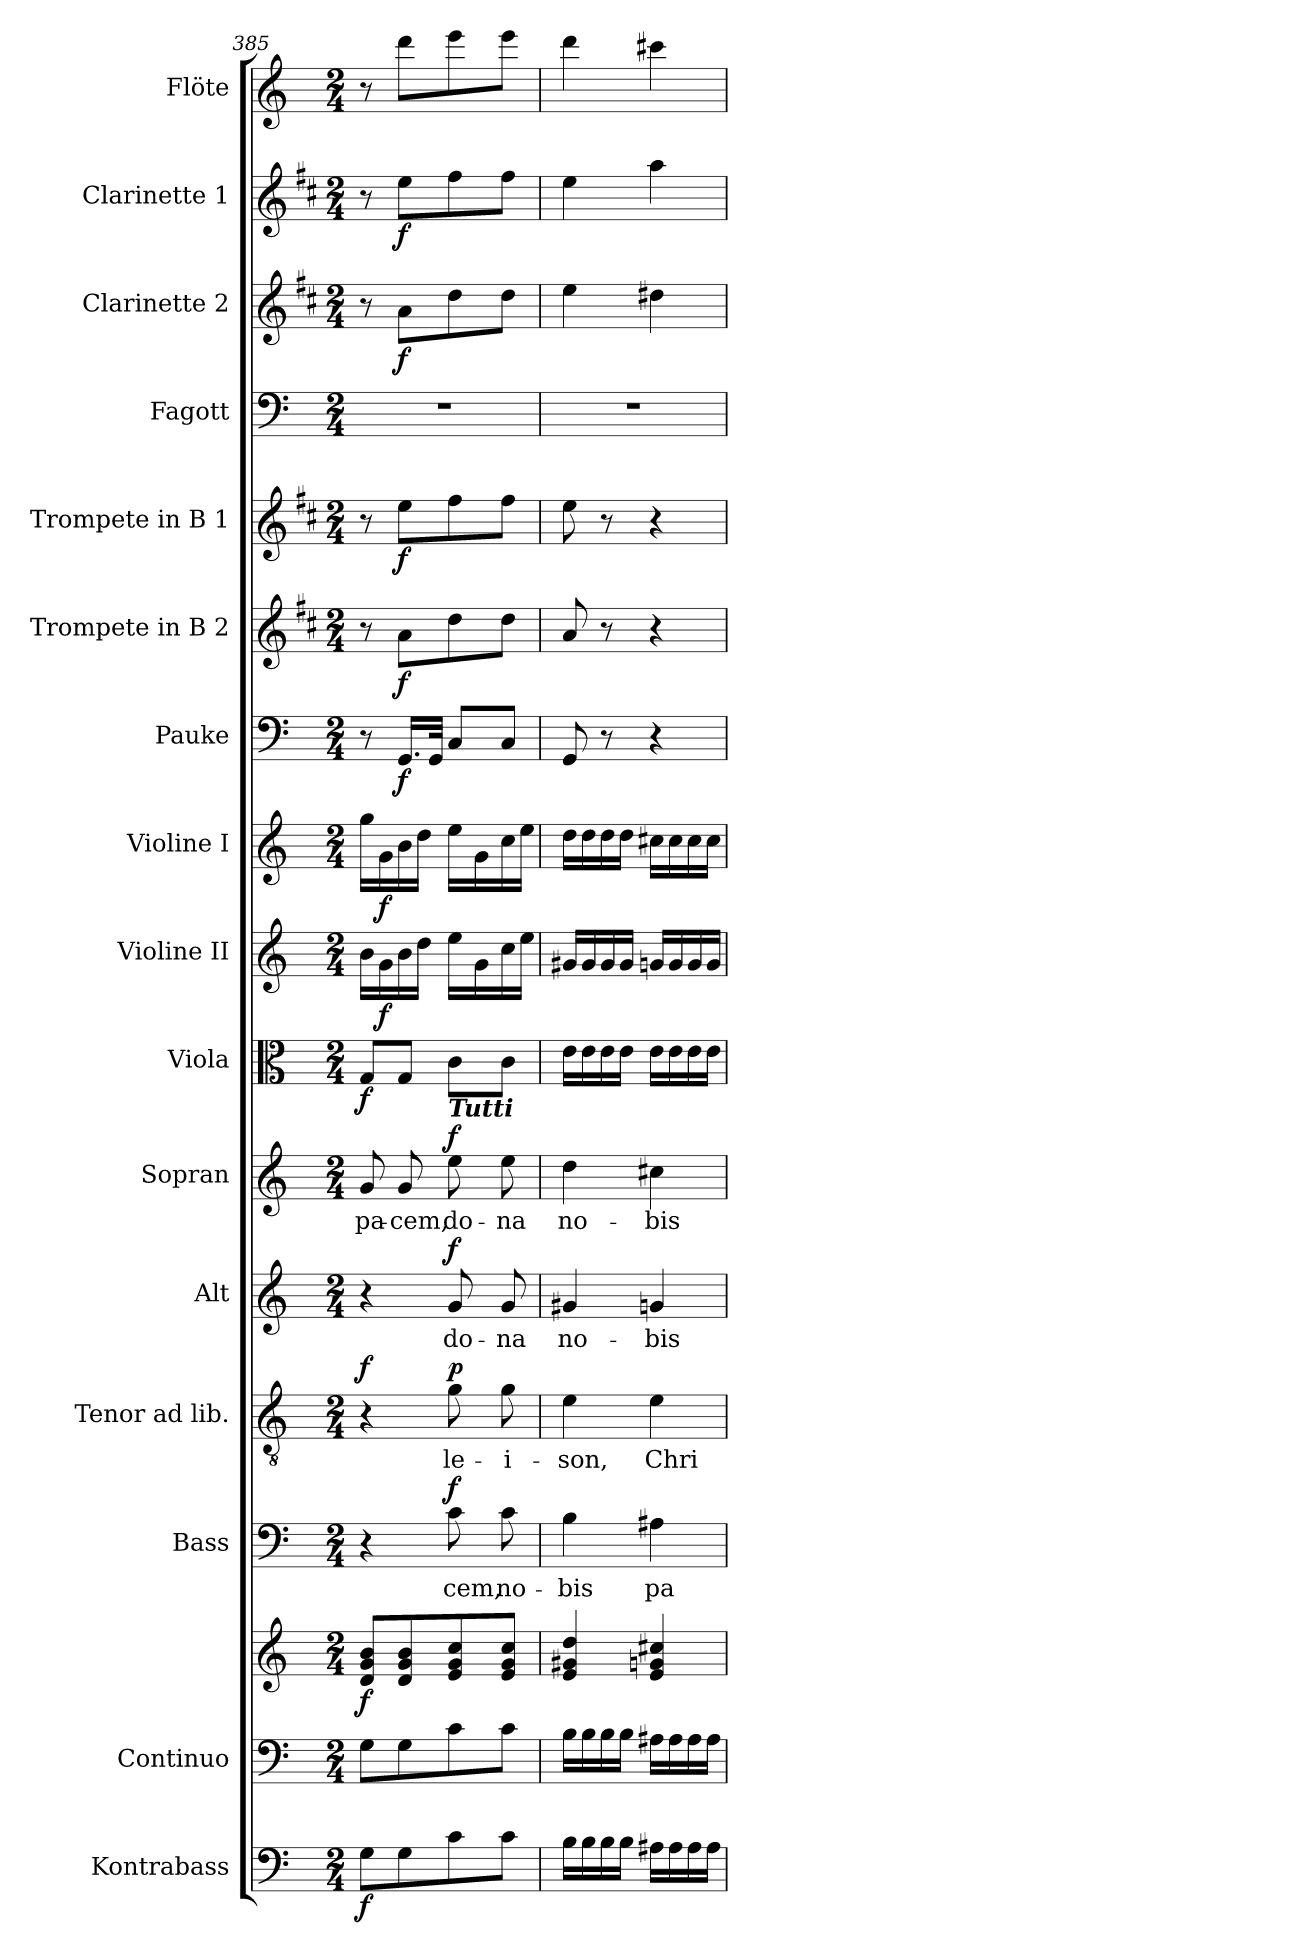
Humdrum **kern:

**kern	**dynam	**kern	**kern	**dynam	**kern	**text	**dynam	**kern	**text	**dynam	**kern	**text	**dynam	**kern	**text	**dynam	**kern	**dynam	**kern	**dynam	**kern	**dynam	**kern	**dynam	**kern	**dynam	**kern	**dynam	**kern	**kern	**dynam	**kern	**dynam	**kern
*part16	*part16	*part15	*part15	*part15	*part14	*part14	*part14	*part13	*part13	*part13	*part12	*part12	*part12	*part11	*part11	*part11	*part10	*part10	*part9	*part9	*part8	*part8	*part7	*part7	*part6	*part6	*part5	*part5	*part4	*part3	*part3	*part2	*part2	*part1
*staff17	*staff17	*staff16	*staff15	*staff15/16	*staff14	*staff14	*staff14	*staff13	*staff13	*staff13	*staff12	*staff12	*staff12	*staff11	*staff11	*staff11	*staff10	*staff10	*staff9	*staff9	*staff8	*staff8	*staff7	*staff7	*staff6	*staff6	*staff5	*staff5	*staff4	*staff3	*staff3	*staff2	*staff2	*staff1
*I"Kontrabass	*	*I"Continuo	*	*	*I"Bass	*	*	*I"Tenor ad lib.	*	*	*I"Alt	*	*	*I"Sopran	*	*	*I"Viola	*	*I"Violine II	*	*I"Violine I	*	*I"Pauke	*	*I"Trompete in B 2	*	*I"Trompete in B 1	*	*I"Fagott	*I"Clarinette 2	*	*I"Clarinette 1	*	*I"Flöte
*I'Kb.	*	*I'cont.	*	*	*I'B	*	*	*I'T	*	*	*I'A	*	*	*I'S	*	*	*I'Vla.	*	*I'Vl. II	*	*I'Vl. I	*	*I'Pk.	*	*	*	*	*	*I'Fg.	*I'Cl. 2	*	*I'Cl. 1	*	*I'Fl.
*clefF4	*	*clefF4	*clefG2	*	*clefF4	*	*	*clefGv2	*	*	*clefG2	*	*	*clefG2	*	*	*clefC3	*	*clefG2	*	*clefG2	*	*clefF4	*	*clefG2	*	*clefG2	*	*clefF4	*clefG2	*	*clefG2	*	*clefG2
*ITrd7c12	*	*	*	*	*	*	*	*	*	*	*	*	*	*	*	*	*	*	*	*	*	*	*	*	*ITrd1c2	*	*ITrd1c2	*	*	*ITrd1c2	*	*ITrd1c2	*	*
*k[]	*	*k[]	*k[]	*	*k[]	*	*	*k[]	*	*	*k[]	*	*	*k[]	*	*	*k[]	*	*k[]	*	*k[]	*	*k[]	*	*k[]	*	*k[]	*	*k[]	*k[]	*	*k[]	*	*k[]
*C:	*	*C:	*C:	*	*C:	*	*	*C:	*	*	*C:	*	*	*C:	*	*	*C:	*	*C:	*	*C:	*	*C:	*	*C:	*	*C:	*	*C:	*C:	*	*C:	*	*C:
*M2/4	*	*M2/4	*M2/4	*	*M2/4	*	*	*M2/4	*	*	*M2/4	*	*	*M2/4	*	*	*M2/4	*	*M2/4	*	*M2/4	*	*M2/4	*	*M2/4	*	*M2/4	*	*M2/4	*M2/4	*	*M2/4	*	*M2/4
=385	=385	=385	=385	=385	=385	=385	=385	=385	=385	=385	=385	=385	=385	=385	=385	=385	=385	=385	=385	=385	=385	=385	=385	=385	=385	=385	=385	=385	=385	=385	=385	=385	=385	=385
!	!LO:DY:b	!	!	!LO:DY:b	!	!	!	!	!	!LO:DY:b	!	!	!	!	!LO:LY:b	!	!	!LO:DY:b	!	!	!	!	!	!	!	!	!	!	!	!	!	!	!	!
8GG\L	f	8G\L	8d/ 8g/ 8b/L	f	4r	.	.	4r	.	f	4r	.	.	8g/	pa-	.	8G/L	f	16b\LL	.	16gg\LL	.	8r	.	8r	.	8r	.	2r	8r	.	8r	.	8r
!	!	!	!	!	!	!	!	!	!	!	!	!	!	!	!	!	!	!	!	!LO:DY:b	!	!LO:DY:b	!	!	!	!	!	!	!	!	!	!	!	!
.	.	.	.	.	.	.	.	.	.	.	.	.	.	.	.	.	.	.	16g\	f	16g\	f	.	.	.	.	.	.	.	.	.	.	.	.
!	!	!	!	!	!	!	!	!	!	!	!	!	!	!	!LO:LY:b	!	!	!	!	!	!	!	!	!LO:DY:b	!	!LO:DY:b	!	!LO:DY:b	!	!	!LO:DY:b	!	!LO:DY:b	!
8GG\	.	8G\	8d/ 8g/ 8b/	.	.	.	.	.	.	.	.	.	.	8g/	-cem,	.	8G/J	.	16b\	.	16b\	.	16.GG/LL	f	8g\L	f	8dd\L	f	.	8g\L	f	8dd\L	f	8ddd\L
.	.	.	.	.	.	.	.	.	.	.	.	.	.	.	.	.	.	.	16dd\JJ	.	16dd\JJ	.	.	.	.	.	.	.	.	.	.	.	.	.
.	.	.	.	.	.	.	.	.	.	.	.	.	.	.	.	.	.	.	.	.	.	.	32GG/JJk	.	.	.	.	.	.	.	.	.	.	.
!	!	!	!	!	!	!	!	!	!	!	!	!	!	!LO:TX:a:Bi:t=Tutti	!	!	!	!	!	!	!	!	!	!	!	!	!	!	!	!	!	!	!	!
!	!	!	!	!	!	!LO:LY:b	!LO:DY:a	!	!LO:LY:b	!LO:DY:a	!	!LO:LY:b	!LO:DY:a	!	!LO:LY:b	!LO:DY:a	!	!	!	!	!	!	!	!	!	!	!	!	!	!	!	!	!	!
8C\	.	8c\	8e/ 8g/ 8cc/	.	8c\	-cem,	f	8g\	-le-	p	8g/	do-	f	8ee\	do-	f	8c\L	.	16ee\LL	.	16ee\LL	.	8C/L	.	8cc\	.	8ee\	.	.	8cc\	.	8ee\	.	8eee\
.	.	.	.	.	.	.	.	.	.	.	.	.	.	.	.	.	.	.	16g\	.	16g\	.	.	.	.	.	.	.	.	.	.	.	.	.
!	!	!	!	!	!	!LO:LY:b	!	!	!LO:LY:b	!	!	!LO:LY:b	!	!	!LO:LY:b	!	!	!	!	!	!	!	!	!	!	!	!	!	!	!	!	!	!	!
8C\J	.	8c\J	8e/ 8g/ 8cc/J	.	8c\	no-	.	8g\	-i-	.	8g/	-na	.	8ee\	-na	.	8c\J	.	16cc\	.	16cc\	.	8C/J	.	8cc\J	.	8ee\J	.	.	8cc\J	.	8ee\J	.	8eee\J
.	.	.	.	.	.	.	.	.	.	.	.	.	.	.	.	.	.	.	16ee\JJ	.	16ee\JJ	.	.	.	.	.	.	.	.	.	.	.	.	.
!!LO:PB:g=z
=386	=386	=386	=386	=386	=386	=386	=386	=386	=386	=386	=386	=386	=386	=386	=386	=386	=386	=386	=386	=386	=386	=386	=386	=386	=386	=386	=386	=386	=386	=386	=386	=386	=386	=386
!	!	!	!	!	!	!LO:LY:b	!	!	!LO:LY:b	!	!	!LO:LY:b	!	!	!LO:LY:b	!	!	!	!	!	!	!	!	!	!	!	!	!	!	!	!	!	!	!
16BB\LL	.	16B\LL	4e/ 4g#X/ 4dd/	.	4B\	-bis	.	4e\	-son,	.	4g#X/	no-	.	4dd\	no-	.	16e\LL	.	16g#X/LL	.	16dd\LL	.	8GG/	.	8g/	.	8dd\	.	2r	4dd\	.	4dd\	.	4ddd\
16BB\	.	16B\	.	.	.	.	.	.	.	.	.	.	.	.	.	.	16e\	.	16g#/	.	16dd\	.	.	.	.	.	.	.	.	.	.	.	.	.
16BB\	.	16B\	.	.	.	.	.	.	.	.	.	.	.	.	.	.	16e\	.	16g#/	.	16dd\	.	8r	.	8r	.	8r	.	.	.	.	.	.	.
16BB\JJ	.	16B\JJ	.	.	.	.	.	.	.	.	.	.	.	.	.	.	16e\JJ	.	16g#/JJ	.	16dd\JJ	.	.	.	.	.	.	.	.	.	.	.	.	.
!	!	!	!	!	!	!LO:LY:b	!	!	!LO:LY:b	!	!	!LO:LY:b	!	!	!LO:LY:b	!	!	!	!	!	!	!	!	!	!	!	!	!	!	!	!	!	!	!
16AA#X\LL	.	16A#X\LL	4e/ 4gn/ 4cc#X/	.	4A#X\	pa-	.	4e\	Chri-	.	4gn/	-bis	.	4cc#X\	-bis	.	16e\LL	.	16gn/LL	.	16cc#X\LL	.	4r	.	4r	.	4r	.	.	4cc#X\	.	4gg\	.	4ccc#X\
16AA#\	.	16A#\	.	.	.	.	.	.	.	.	.	.	.	.	.	.	16e\	.	16g/	.	16cc#\	.	.	.	.	.	.	.	.	.	.	.	.	.
16AA#\	.	16A#\	.	.	.	.	.	.	.	.	.	.	.	.	.	.	16e\	.	16g/	.	16cc#\	.	.	.	.	.	.	.	.	.	.	.	.	.
16AA#\JJ	.	16A#\JJ	.	.	.	.	.	.	.	.	.	.	.	.	.	.	16e\JJ	.	16g/JJ	.	16cc#\JJ	.	.	.	.	.	.	.	.	.	.	.	.	.
=	=	=	=	=	=	=	=	=	=	=	=	=	=	=	=	=	=	=	=	=	=	=	=	=	=	=	=	=	=	=	=	=	=	=
*-	*-	*-	*-	*-	*-	*-	*-	*-	*-	*-	*-	*-	*-	*-	*-	*-	*-	*-	*-	*-	*-	*-	*-	*-	*-	*-	*-	*-	*-	*-	*-	*-	*-	*-
